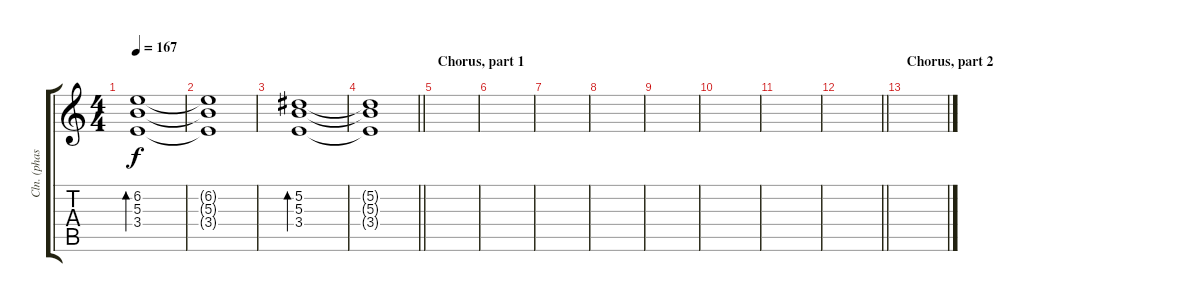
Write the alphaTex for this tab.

\track ("Cln. (phased) Lead Guitar" "Cln. (phas") {instrument electricguitarjazz}
\staff {score tabs}
\tuning (Eb4 Bb3 Gb3 Db3 Ab2 Db2) {hide}
\ts (4 4)
\tempo 167
\clef g2
\ks c
(6.2 5.3 3.4).1{bd 240 dy f} |
(6.2{t} 5.3{t} 3.4{t}).1 |
(5.2 5.3 3.4).1{bd 240} |
\barLineRight lightlight
(5.2{t} 5.3{t} 3.4{t}).1 |
\section ("" "Chorus, part 1")
|
|
|
|
|
|
|
\barLineRight lightlight
|
\section ("" "Chorus, part 2")
